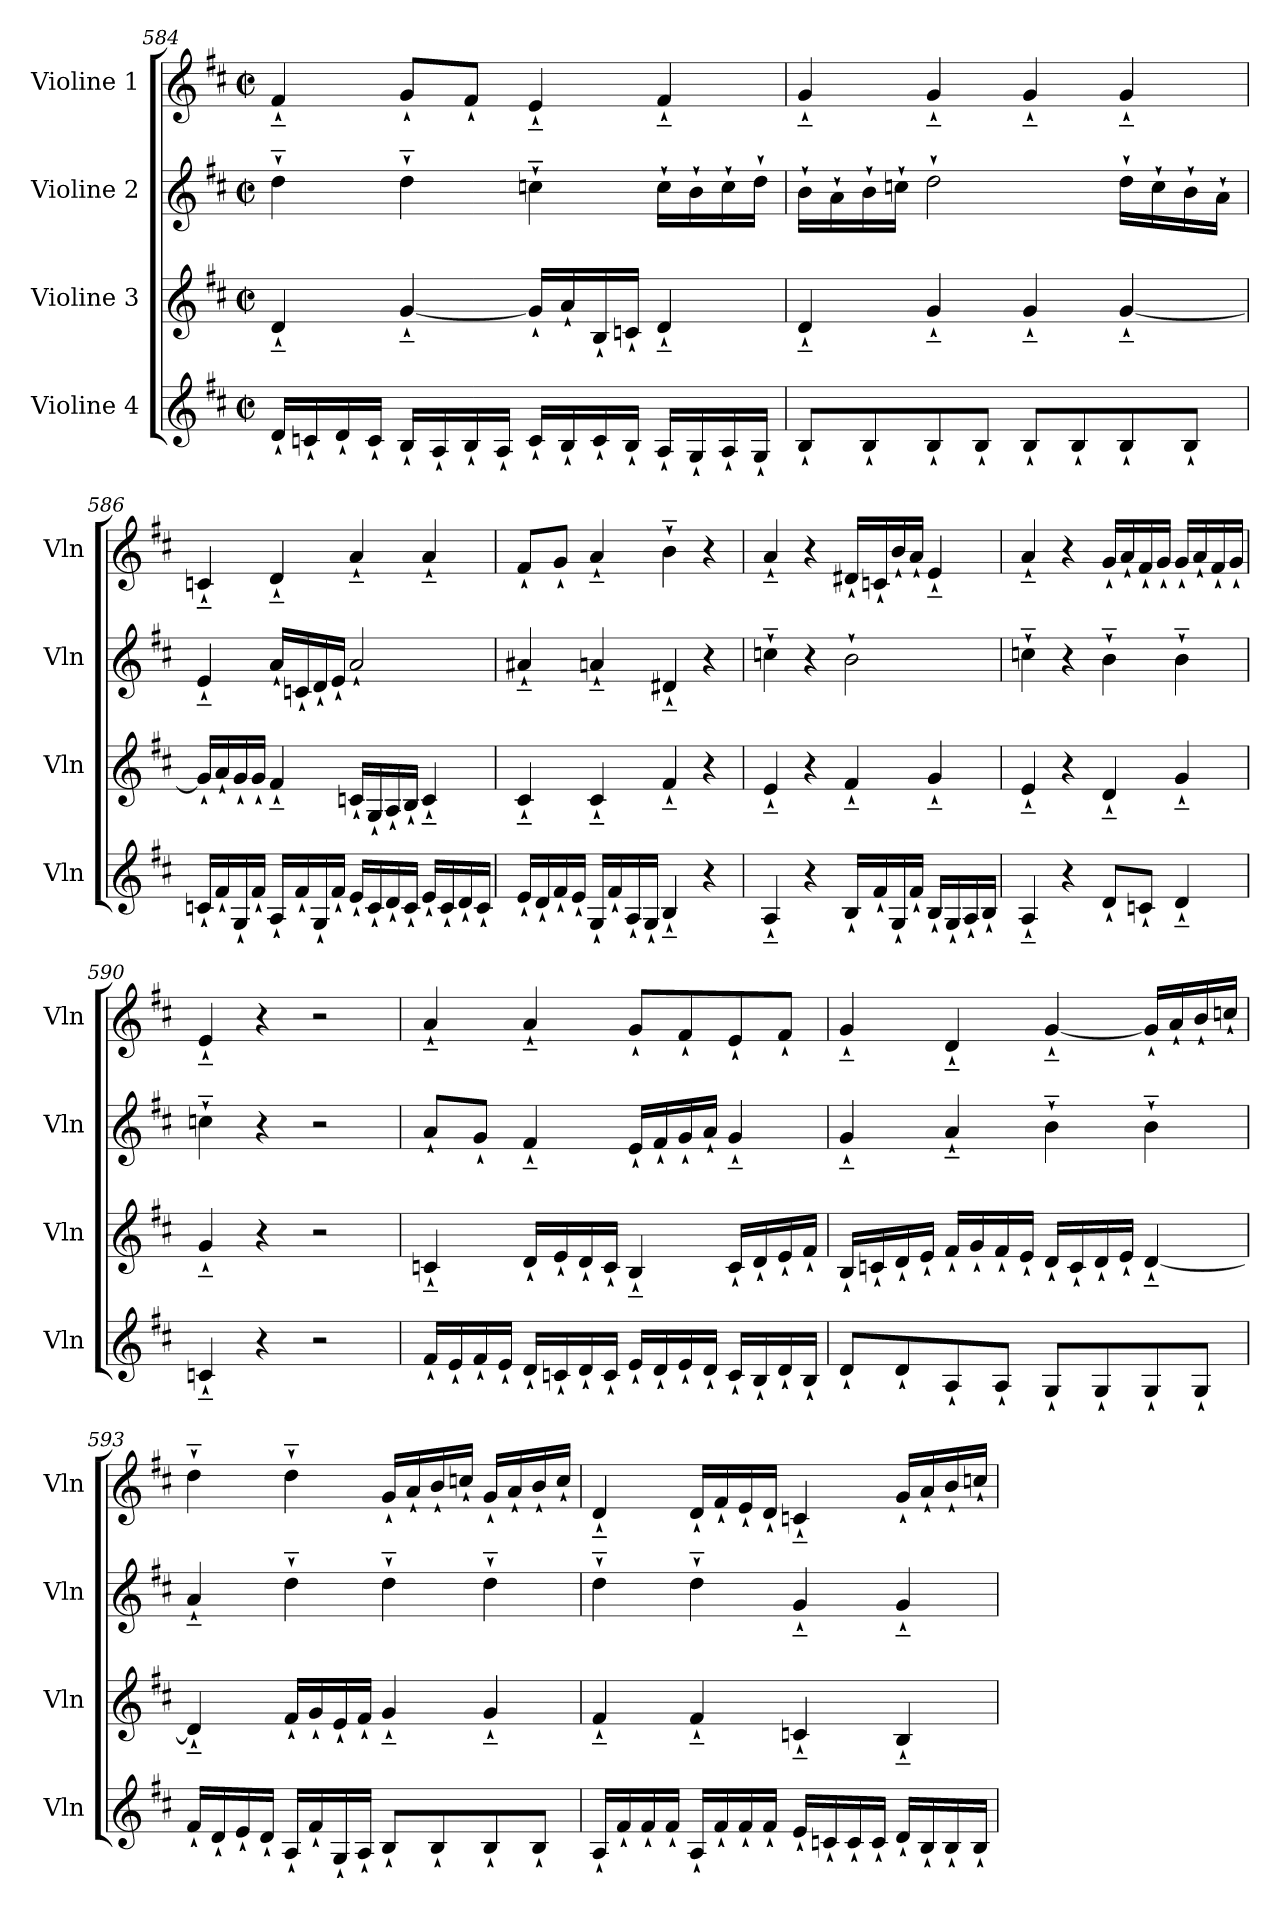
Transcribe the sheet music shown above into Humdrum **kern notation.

**kern	**kern	**kern	**kern
*part4	*part3	*part2	*part1
*staff4	*staff3	*staff2	*staff1
*I"Violine 4	*I"Violine 3	*I"Violine 2	*I"Violine 1
*I'Vln	*I'Vln	*I'Vln	*I'Vln
*clefG2	*clefG2	*clefG2	*clefG2
*k[f#c#]	*k[f#c#]	*k[f#c#]	*k[f#c#]
*D:	*D:	*D:	*D:
*M2/2	*M2/2	*M2/2	*M2/2
*met(c|)	*met(c|)	*met(c|)	*met(c|)
=584	=584	=584	=584
16d`/LL	4d~`/	4dd~`\	4f#~`/
16cn`/	.	.	.
16d`/	.	.	.
16c`/JJ	.	.	.
16B`/LL	[4g~`/	4dd~`\	8g`/L
16A`/	.	.	.
16B`/	.	.	8f#`/J
16A`/JJ	.	.	.
16c`/LL	16g`/LL]	4ccn~`\	4e~`/
16B`/	16a`/	.	.
16c`/	16B`/	.	.
16B`/JJ	16cn`/JJ	.	.
16A`/LL	4d~`/	16cc`\LL	4f#~`/
16G`/	.	16b`\	.
16A`/	.	16cc`\	.
16G`/JJ	.	16dd`\JJ	.
=585	=585	=585	=585
8B`/L	4d~`/	16b`\LL	4g~`/
.	.	16a`\	.
8B`/	.	16b`\	.
.	.	16ccn`\JJ	.
8B`/	4g~`/	2dd`\	4g~`/
8B`/J	.	.	.
8B`/L	4g~`/	.	4g~`/
8B`/	.	.	.
8B`/	[4g~`/	16dd`\LL	4g~`/
.	.	16cc`\	.
8B`/J	.	16b`\	.
.	.	16a`\JJ	.
!!LO:PB:g=z
=586	=586	=586	=586
16cn`/LL	16g`/LL]	4e~`/	4cn~`/
16f#`/	16a`/	.	.
16G`/	16g`/	.	.
16f#`/JJ	16g`/JJ	.	.
16A`/LL	4f#~`/	16a`/LL	4d~`/
16f#`/	.	16cn`/	.
16G`/	.	16d`/	.
16f#`/JJ	.	16e`/JJ	.
16e`/LL	16cn`/LL	2a`/	4a~`/
16c`/	16G`/	.	.
16d`/	16A`/	.	.
16c`/JJ	16B`/JJ	.	.
16e`/LL	4c~`/	.	4a~`/
16c`/	.	.	.
16d`/	.	.	.
16c`/JJ	.	.	.
=587	=587	=587	=587
16e`/LL	4c#~`/	4a#X~`/	8f#`/L
16d`/	.	.	.
16f#`/	.	.	8g`/J
16e`/JJ	.	.	.
16G`/LL	4c#~`/	4an~`/	4a~`/
16f#`/	.	.	.
16A`/	.	.	.
16G`/JJ	.	.	.
4B~`/	4f#~`/	4d#X~`/	4b~`\
4r	4r	4r	4r
=588	=588	=588	=588
4A~`/	4e~`/	4ccn~`\	4a~`/
4r	4r	4r	4r
16B`/LL	4f#~`/	2b`\	16d#X`/LL
16f#`/	.	.	16cn`/
16G`/	.	.	16b`/
16f#`/JJ	.	.	16a`/JJ
16B`/LL	4g~`/	.	4e~`/
16G`/	.	.	.
16A`/	.	.	.
16B`/JJ	.	.	.
!!LO:LB:g=z
=589	=589	=589	=589
4A~`/	4e~`/	4ccn~`\	4a~`/
4r	4r	4r	4r
8d`/L	4d~`/	4b~`\	16g`/LL
.	.	.	16a`/
8cn`/J	.	.	16f#`/
.	.	.	16g`/JJ
4d~`/	4g~`/	4b~`\	16g`/LL
.	.	.	16a`/
.	.	.	16f#`/
.	.	.	16g`/JJ
=590	=590	=590	=590
4cn~`/	4g~`/	4ccn~`\	4e~`/
4r	4r	4r	4r
2r	2r	2r	2r
=591	=591	=591	=591
16f#`/LL	4cn~`/	8a`/L	4a~`/
16e`/	.	.	.
16f#`/	.	8g`/J	.
16e`/JJ	.	.	.
16d`/LL	16d`/LL	4f#~`/	4a~`/
16cn`/	16e`/	.	.
16d`/	16d`/	.	.
16c`/JJ	16c`/JJ	.	.
16e`/LL	4B~`/	16e`/LL	8g`/L
16d`/	.	16f#`/	.
16e`/	.	16g`/	8f#`/
16d`/JJ	.	16a`/JJ	.
16c`/LL	16c`/LL	4g~`/	8e`/
16B`/	16d`/	.	.
16d`/	16e`/	.	8f#`/J
16B`/JJ	16f#`/JJ	.	.
!!LO:LB:g=z
=592	=592	=592	=592
8d`/L	16B`/LL	4g~`/	4g~`/
.	16cn`/	.	.
8d`/	16d`/	.	.
.	16e`/JJ	.	.
8A`/	16f#`/LL	4a~`/	4d~`/
.	16g`/	.	.
8A`/J	16f#`/	.	.
.	16e`/JJ	.	.
8G`/L	16d`/LL	4b~`\	[4g~`/
.	16c`/	.	.
8G`/	16d`/	.	.
.	16e`/JJ	.	.
8G`/	[4d~`/	4b~`\	16g`/LL]
.	.	.	16a`/
8G`/J	.	.	16b`/
.	.	.	16ccn`/JJ
=593	=593	=593	=593
16f#`/LL	4d~`/]	4a~`/	4dd~`\
16d`/	.	.	.
16e`/	.	.	.
16d`/JJ	.	.	.
16A`/LL	16f#`/LL	4dd~`\	4dd~`\
16f#`/	16g`/	.	.
16G`/	16e`/	.	.
16A`/JJ	16f#`/JJ	.	.
8B`/L	4g~`/	4dd~`\	16g`/LL
.	.	.	16a`/
8B`/	.	.	16b`/
.	.	.	16ccn`/JJ
8B`/	4g~`/	4dd~`\	16g`/LL
.	.	.	16a`/
8B`/J	.	.	16b`/
.	.	.	16cc`/JJ
!!LO:PB:g=z
=594	=594	=594	=594
16A`/LL	4f#~`/	4dd~`\	4d~`/
16f#`/	.	.	.
16f#`/	.	.	.
16f#`/JJ	.	.	.
16A`/LL	4f#~`/	4dd~`\	16d`/LL
16f#`/	.	.	16f#`/
16f#`/	.	.	16e`/
16f#`/JJ	.	.	16d`/JJ
16e`/LL	4cn~`/	4g~`/	4cn~`/
16cn`/	.	.	.
16c`/	.	.	.
16c`/JJ	.	.	.
16d`/LL	4B~`/	4g~`/	16g`/LL
16B`/	.	.	16a`/
16B`/	.	.	16b`/
16B`/JJ	.	.	16ccn`/JJ
=	=	=	=
*-	*-	*-	*-
